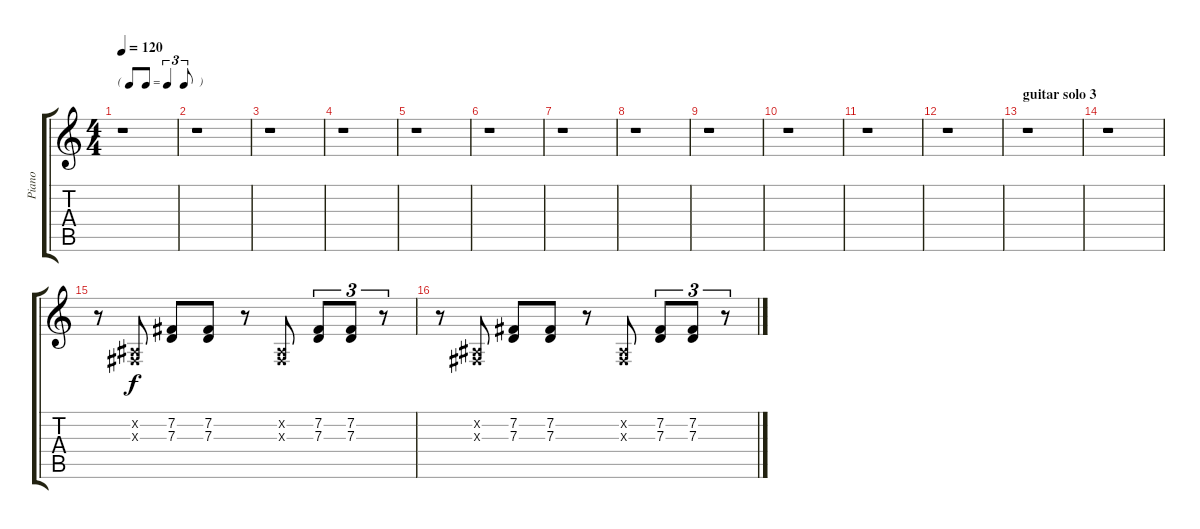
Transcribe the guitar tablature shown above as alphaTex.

\track ("Piano" "Piano") {instrument electricpiano2}
\staff {score tabs}
\tuning (E4 B3 G3 D3 A2 E2) {hide}
\ts (4 4)
\tf triplet8th
\tempo 120
\clef g2
\ks c
r.1{dy f} |
r.1 |
r.1 |
r.1 |
r.1 |
r.1 |
r.1 |
r.1 |
r.1 |
r.1 |
r.1 |
r.1 |
\section ("" "guitar solo 3")
r.1 |
r.1 |
r.8 (-1.2{x} -1.3{x}).8 (7.2 7.3).8 (7.2 7.3).8 r.8 (-1.2{x} -1.3{x}).8 (7.2 7.3).8{tu (3 2)} (7.2 7.3).8{tu (3 2)} r.8{tu (3 2)} |
r.8 (-1.2{x} -1.3{x}).8 (7.2 7.3).8 (7.2 7.3).8 r.8 (-1.2{x} -1.3{x}).8 (7.2 7.3).8{tu (3 2)} (7.2 7.3).8{tu (3 2)} r.8{tu (3 2)}
